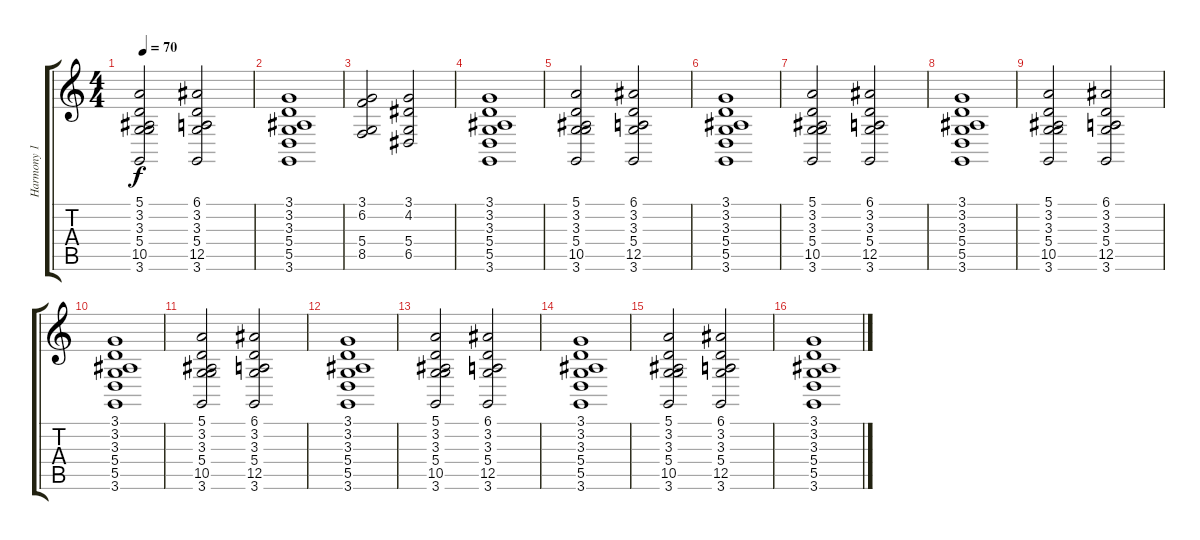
\track ("Harmony 1" "Harmony 1") {instrument stringensemble2}
\staff {score tabs}
\tuning (E4 B3 G3 D3 A2 E2) {hide}
\ts (4 4)
\tempo 70
\clef g2
\ks c
(5.1 3.2 3.3 5.4 10.5 3.6).2{dy f} (6.1 3.2 3.3 5.4 12.5 3.6).2 |
(3.1 3.2 3.3 5.4 5.5 3.6).1 |
(3.1 6.2 5.4 8.5).2 (3.1 4.2 5.4 6.5).2 |
(3.1 3.2 3.3 5.4 5.5 3.6).1 |
(5.1 3.2 3.3 5.4 10.5 3.6).2 (6.1 3.2 3.3 5.4 12.5 3.6).2 |
(3.1 3.2 3.3 5.4 5.5 3.6).1 |
(5.1 3.2 3.3 5.4 10.5 3.6).2 (6.1 3.2 3.3 5.4 12.5 3.6).2 |
(3.1 3.2 3.3 5.4 5.5 3.6).1 |
(5.1 3.2 3.3 5.4 10.5 3.6).2 (6.1 3.2 3.3 5.4 12.5 3.6).2 |
(3.1 3.2 3.3 5.4 5.5 3.6).1 |
(5.1 3.2 3.3 5.4 10.5 3.6).2 (6.1 3.2 3.3 5.4 12.5 3.6).2 |
(3.1 3.2 3.3 5.4 5.5 3.6).1 |
(5.1 3.2 3.3 5.4 10.5 3.6).2 (6.1 3.2 3.3 5.4 12.5 3.6).2 |
(3.1 3.2 3.3 5.4 5.5 3.6).1 |
(5.1 3.2 3.3 5.4 10.5 3.6).2 (6.1 3.2 3.3 5.4 12.5 3.6).2 |
(3.1 3.2 3.3 5.4 5.5 3.6).1
